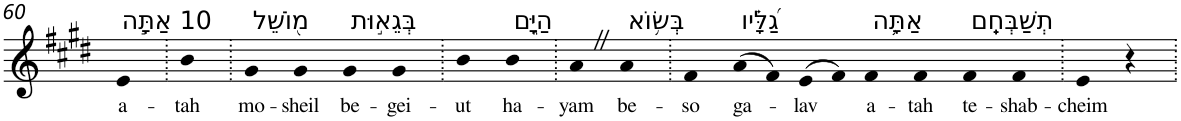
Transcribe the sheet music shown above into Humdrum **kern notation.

**kern	**text
*part1	*part1
*staff1	*staff1
*I"Piano	*
*I'Pno	*
!!LO:PB:g=z
*clefG2	*
*k[f#c#g#d#]	*
*E:	*
=60	=60
!LO:TX:a:t=10 אַתָּ֣ה	!
!	!LO:LY:b
4e	a-
=61.	=61.
!	!LO:LY:b
4b	-tah
=62.	=62.
!LO:TX:a:t=מ֭וֹשֵׁל	!
!	!LO:LY:b
4g#	mo-
!	!LO:LY:b
4g#	-sheil
!LO:TX:a:t=בְּגֵא֣וּת	!
!	!LO:LY:b
4g#	be-
!	!LO:LY:b
4g#	-gei-
=63.	=63.
!	!LO:LY:b
4b	-ut
!LO:TX:a:t=הַיָּ֑ם	!
!	!LO:LY:b
4b	ha-
=64.	=64.
!	!LO:LY:b
4aZ	-yam
!LO:TX:a:t=בְּשׂ֥וֹא	!
!	!LO:LY:b
4a	be-
=65.	=65.
!	!LO:LY:b
4f#	-so
!LO:TX:a:t=גַ֝לָּ֗יו	!
!	!LO:LY:b
(>8a	ga-
8f#)	.
!	!LO:LY:b
(>8e	-lav
8f#)	.
!LO:TX:a:t=אַתָּ֥ה	!
!	!LO:LY:b
4f#	a-
!	!LO:LY:b
4f#	-tah
!LO:TX:a:t=תְשַׁבְּחֵֽם	!
!	!LO:LY:b
4f#	te-
!	!LO:LY:b
4f#	-shab-
=66.	=66.
!	!LO:LY:b
4e	-cheim
4r	.
=.	=.
*-	*-
